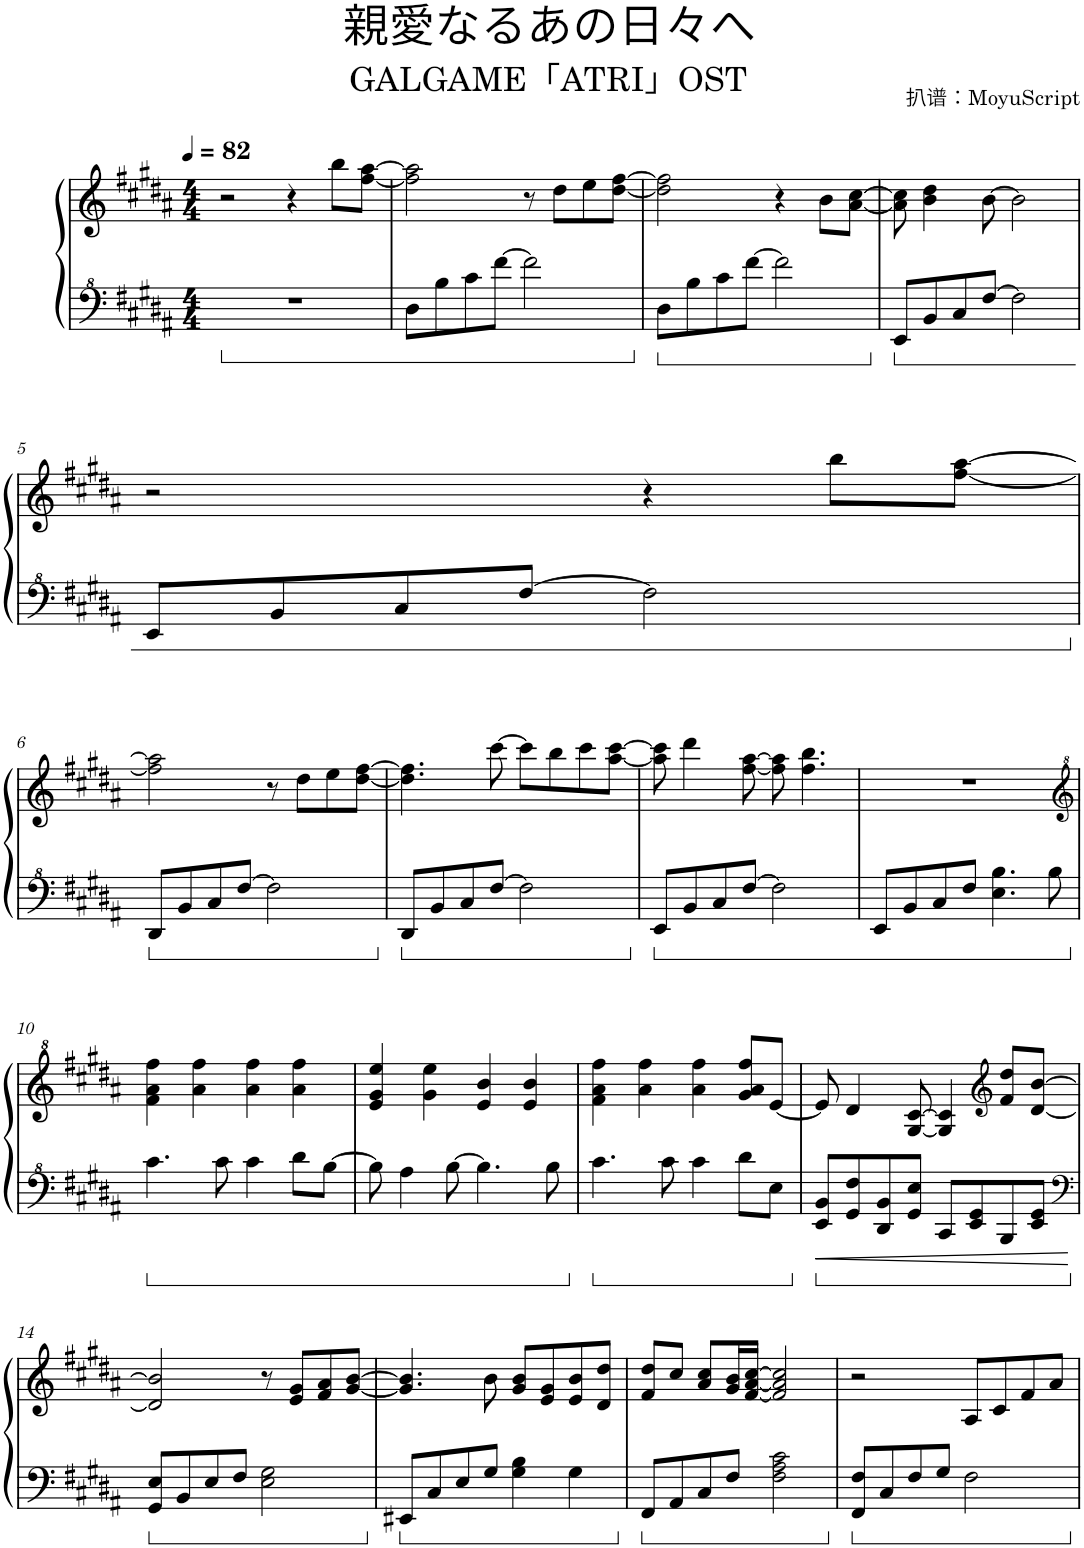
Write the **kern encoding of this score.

**kern	**kern
*part1	*part1
*staff2	*staff1
*I"Piano	*
*I'Pno.	*
*clefF^4	*clefG2
*k[f#c#g#d#a#]	*k[f#c#g#d#a#]
*M4/4	*M4/4
*MM82	*MM82
=1	=1
1r	2r
.	4r
.	8bb\L
.	[8ff#\ [8aa#\J
=2	=2
8d#\L	2ff#\] 2aa#\]
8b\	.
8cc#\	.
[8ff#\J	.
2ff#\]	8r
.	8dd#\L
.	8ee\
.	[8dd#\ [8ff#\J
=3	=3
8d#\L	2dd#\] 2ff#\]
8b\	.
8cc#\	.
[8ff#\J	.
2ff#\]	4r
.	8b\L
.	[8a#\ [8cc#\J
=4	=4
8E/L	8a#\] 8cc#\]
8B/	4b\ 4dd#\
8c#/	.
[8f#/J	[8b\
2f#\]	2b\]
!!LO:LB:g=z
=5	=5
8E/L	2r
8B/	.
8c#/	.
[8f#/J	.
2f#\]	4r
.	8bb\L
.	[8ff#\ [8aa#\J
!!LO:LB:g=z
=6	=6
8D#/L	2ff#\] 2aa#\]
8B/	.
8c#/	.
[8f#/J	.
2f#\]	8r
.	8dd#\L
.	8ee\
.	[8dd#\ [8ff#\J
=7	=7
8D#/L	4.dd#\] 4.ff#\]
8B/	.
8c#/	.
[8f#/J	[8ccc#\
2f#\]	8ccc#\L]
.	8bb\
.	8ccc#\
.	[8aa#\ [8ccc#\J
=8	=8
8E/L	8aa#\] 8ccc#\]
8B/	4ddd#\
8c#/	.
[8f#/J	[8ff#\ [8aa#\
2f#\]	8ff#\] 8aa#\]
.	4.ff#\ 4.bb\
=9	=9
8E/L	1r
8B/	.
8c#/	.
8f#/J	.
4.e\ 4.b\	.
8b\	.
!!LO:LB:g=z
=10	=10
*	*clefG^2
4.cc#\	4ff#\ 4aa#\ 4fff#\
.	4aa#\ 4fff#\
8cc#\	.
4cc#\	4aa#\ 4fff#\
8dd#\L	4aa#\ 4fff#\
[8b\J	.
=11	=11
8b\]	4ee/ 4gg#/ 4eee/
4a#\	.
.	4gg#\ 4eee\
[8b\	.
4.b\]	4ee/ 4bb/
.	4ee/ 4bb/
8b\	.
=12	=12
4.cc#\	4ff#\ 4aa#\ 4fff#\
.	4aa#\ 4fff#\
8cc#\	.
4cc#\	4aa#\ 4fff#\
8dd#\L	8gg#/ 8aa#/ 8fff#/L
8e\J	[8ee/J
=13	=13
8E/ 8B/L	8ee/]
8G#/ 8f#/	4dd#/
8D#/ 8B/	.
8G#/ 8e/J	[8g#/ [8cc#/
8C#/L	4g#/] 4cc#/]
8E/ 8G#/	.
*	*clefG2
8BB/	8f#/ 8dd#/L
8E/ 8G#/J	[8d#/ [8b/J
!!LO:LB:g=z
=14	=14
*clefF4	*
8GG#/ 8E/L	2d#/] 2b/]
8BB/	.
8E/	.
8F#/J	.
2E\ 2G#\	8r
.	8e/ 8g#/L
.	8f#/ 8a#/
.	[8g#/ [8b/J
=15	=15
8EE#X/L	4.g#/] 4.b/]
8C#/	.
8E/	.
8G#/J	8b\
4G#\ 4B\	8g#/ 8b/L
.	8e/ 8g#/
4G#\	8e/ 8b/
.	8d#/ 8dd#/J
=16	=16
8FF#/L	8f#/ 8dd#/L
8AA#/	8cc#/J
8C#/	8a#/ 8cc#/L
8F#/J	16g#/ 16b/L
.	[16f#/ [16a#/ [16cc#/JJ
2F#\ 2A#\ 2c#\	2f#/] 2a#/] 2cc#/]
=17	=17
8FF#/ 8F#/L	2r
8C#/	.
8F#/	.
8G#/J	.
2F#\	8A#/L
.	8c#/
.	8f#/
.	8a#/J
=	=
*-	*-
